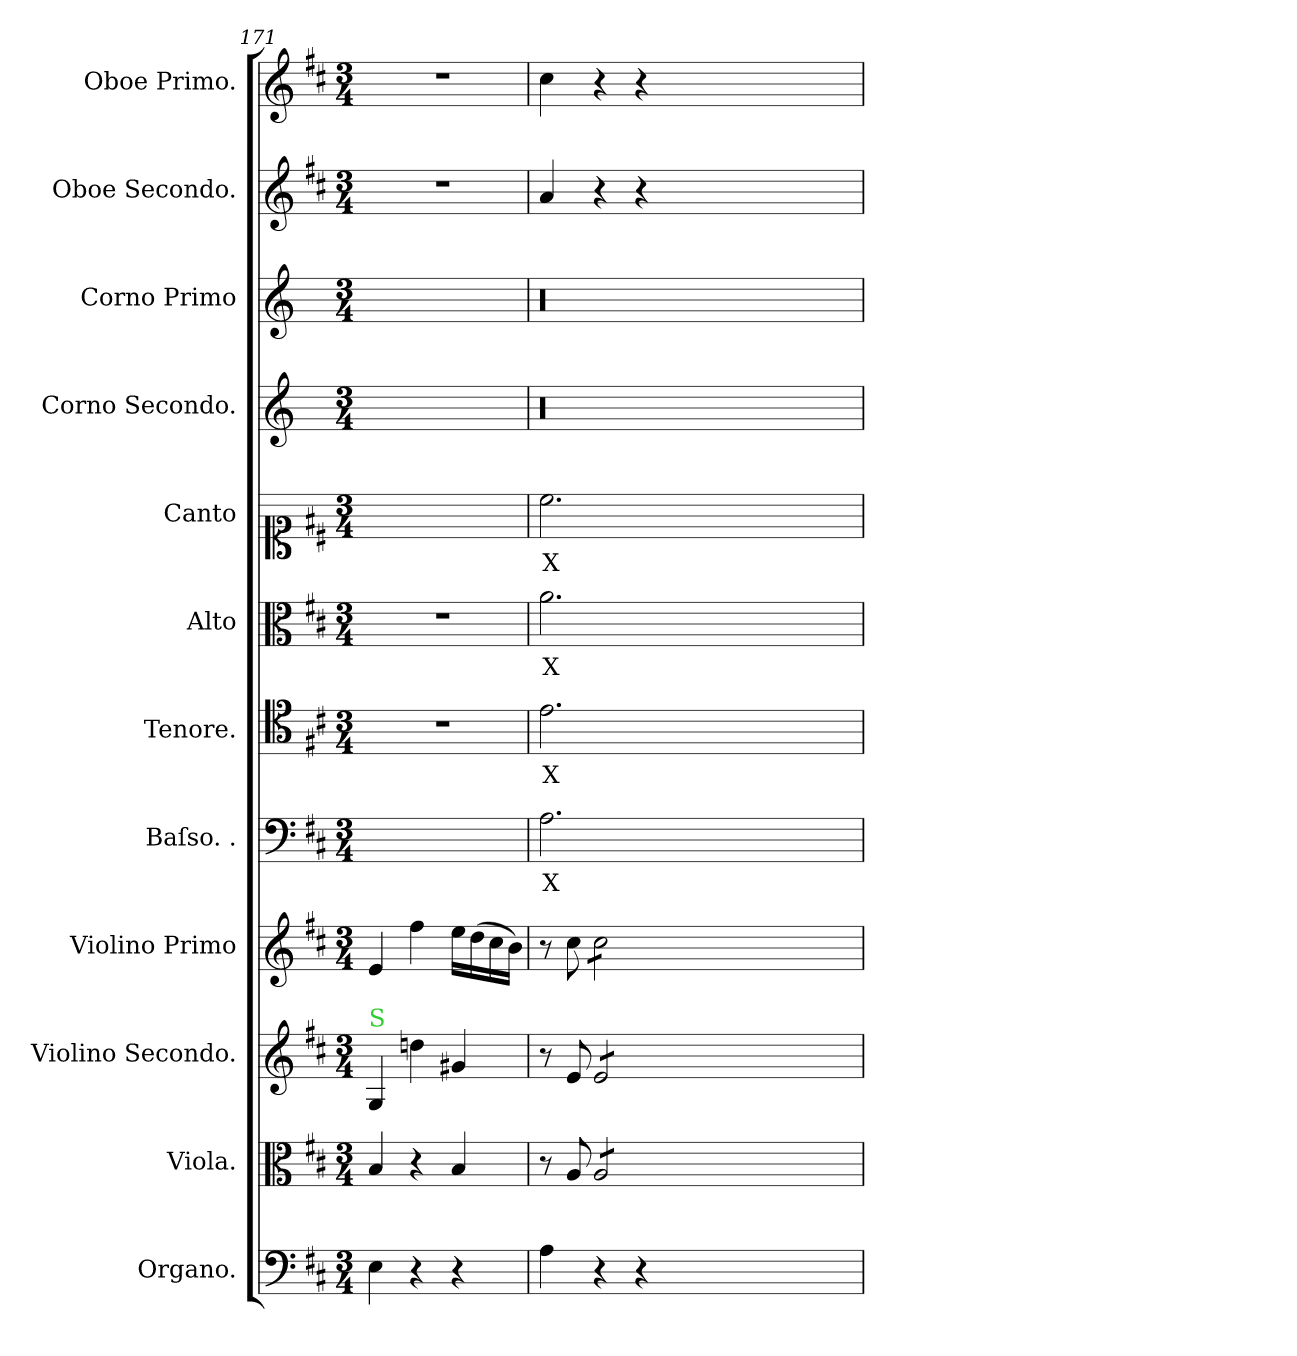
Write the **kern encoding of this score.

**kern	**kern	**kern	**kern	**kern	**text	**kern	**text	**kern	**text	**kern	**text	**kern	**kern	**kern	**kern
*part12	*part11	*part10	*part9	*part8	*part8	*part7	*part7	*part6	*part6	*part5	*part5	*part4	*part3	*part2	*part1
*staff12	*staff11	*staff10	*staff9	*staff8	*staff8	*staff7	*staff7	*staff6	*staff6	*staff5	*staff5	*staff4	*staff3	*staff2	*staff1
*I"Organo.	*I"Viola.	*I"Violino Secondo.	*I"Violino Primo	*I"Baſso. .	*	*I"Tenore.	*	*I"Alto	*	*I"Canto	*	*I"Corno Secondo.	*I"Corno Primo	*I"Oboe Secondo.	*I"Oboe Primo.
*I'org	*I'vla	*I'vl 2	*I'vl 1	*I'B	*	*I'T	*	*I'A	*	*	*	*I'cor 2	*I'cor 1	*I'ob 2	*I'ob 1
*clefF4	*clefC3	*clefG2	*clefG2	*clefF4	*	*clefC4	*	*clefC3	*	*clefC1	*	*clefG2	*clefG2	*clefG2	*clefG2
*	*	*	*	*	*	*	*	*	*	*	*	*ITrd6c10	*ITrd6c10	*	*
*k[f#c#]	*k[f#c#]	*k[f#c#]	*k[f#c#]	*k[f#c#]	*	*k[f#c#]	*	*k[f#c#]	*	*k[f#c#]	*	*k[f#c#]	*k[f#c#]	*k[f#c#]	*k[f#c#]
*M3/4	*M3/4	*M3/4	*M3/4	*M3/4	*	*M3/4	*	*M3/4	*	*M3/4	*	*M3/4	*M3/4	*M3/4	*M3/4
=171	=171	=171	=171	=171	=171	=171	=171	=171	=171	=171	=171	=171	=171	=171	=171
!	!	!LO:TX:a:color=limegreen:t=S	!	!	!	!	!	!	!	!	!	!	!	!	!
4E\	4B/	4G/	4e/	2.ryy	.	2.r	.	2.r	.	2.ryy	.	2.ryy	2.ryy	2.r	2.r
4r	4r	4ddn\	4ff#\	.	.	.	.	.	.	.	.	.	.	.	.
4r	4B/	4g#X/	16ee\LL	.	.	.	.	.	.	.	.	.	.	.	.
.	.	.	(>16dd\	.	.	.	.	.	.	.	.	.	.	.	.
.	.	.	16cc#\	.	.	.	.	.	.	.	.	.	.	.	.
.	.	.	16b\JJ)	.	.	.	.	.	.	.	.	.	.	.	.
=172	=172	=172	=172	=172	=172	=172	=172	=172	=172	=172	=172	=172	=172	=172	=172
!	!	!	!	!	!	!	!	!	!	!	!	!LO:N:vis=00	!LO:N:vis=00	!	!
4A\	8r	8r	8r	2.A\	X-	2.e\	X-	2.a\	X-	2.cc#\	X-	0.r	0.r	4a/	4cc#\
.	8A/	8e/	8cc#\	.	.	.	.	.	.	.	.	.	.	.	.
*	*tremolo	*	*	*	*	*	*	*	*	*	*	*	*	*	*
*	*	*tremolo	*	*	*	*	*	*	*	*	*	*	*	*	*
*	*	*	*tremolo	*	*	*	*	*	*	*	*	*	*	*	*
4r	8A/L	8e/L	8cc#\L	.	.	.	.	.	.	.	.	.	.	4r	4r
.	8A/	8e/	8cc#\	.	.	.	.	.	.	.	.	.	.	.	.
4r	8A/	8e/	8cc#\	.	.	.	.	.	.	.	.	.	.	4r	4r
.	8A/J	8e/J	8cc#\J	.	.	.	.	.	.	.	.	.	.	.	.
*	*	*	*Xtremolo	*	*	*	*	*	*	*	*	*	*	*	*
*	*	*Xtremolo	*	*	*	*	*	*	*	*	*	*	*	*	*
*	*Xtremolo	*	*	*	*	*	*	*	*	*	*	*	*	*	*
0ryy	0ryy	0ryy	0ryy	0ryy	.	0ryy	.	0ryy	.	0ryy	.	.	.	0ryy	0ryy
4ryy	4ryy	4ryy	4ryy	4ryy	.	4ryy	.	4ryy	.	4ryy	.	.	.	4ryy	4ryy
=	=	=	=	=	=	=	=	=	=	=	=	=	=	=	=
*-	*-	*-	*-	*-	*-	*-	*-	*-	*-	*-	*-	*-	*-	*-	*-
